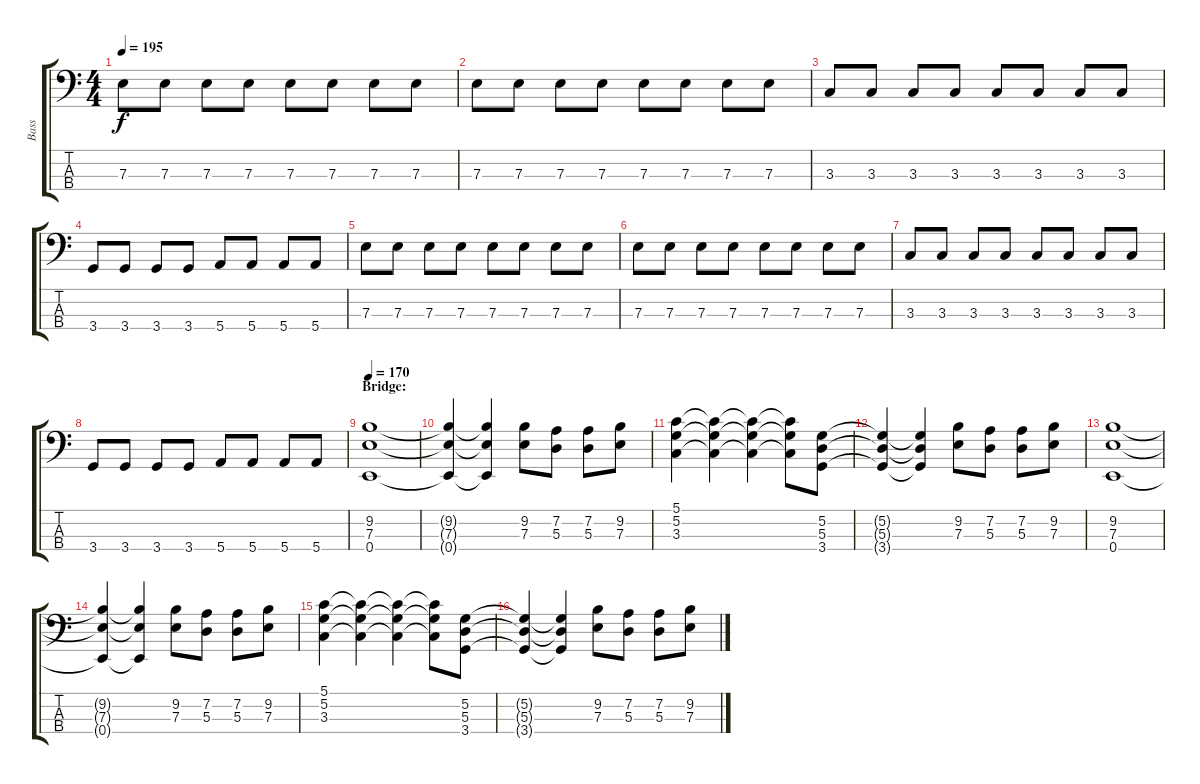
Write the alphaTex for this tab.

\track ("Bass" "Bass") {instrument electricbasspick}
\staff {score tabs}
\tuning (G2 D2 A1 E1) {hide}
\ts (4 4)
\tempo 195
\clef f4
\ks c
7.3.8{dy f} 7.3.8 7.3.8 7.3.8 7.3.8 7.3.8 7.3.8 7.3.8 |
7.3.8 7.3.8 7.3.8 7.3.8 7.3.8 7.3.8 7.3.8 7.3.8 |
3.3.8 3.3.8 3.3.8 3.3.8 3.3.8 3.3.8 3.3.8 3.3.8 |
3.4.8 3.4.8 3.4.8 3.4.8 5.4.8 5.4.8 5.4.8 5.4.8 |
7.3.8 7.3.8 7.3.8 7.3.8 7.3.8 7.3.8 7.3.8 7.3.8 |
7.3.8 7.3.8 7.3.8 7.3.8 7.3.8 7.3.8 7.3.8 7.3.8 |
3.3.8 3.3.8 3.3.8 3.3.8 3.3.8 3.3.8 3.3.8 3.3.8 |
3.4.8 3.4.8 3.4.8 3.4.8 5.4.8 5.4.8 5.4.8 5.4.8 |
\section ("" "Bridge:")
\tempo 170
(9.2 7.3 0.4).1 |
(9.2{t} 7.3{t} 0.4{t}).4 (9.2{t} 7.3{t} 0.4{t}).4 (9.2 7.3).8 (7.2 5.3).8 (7.2 5.3).8 (9.2 7.3).8 |
(5.1 5.2 3.3).4 (5.1{t} 5.2{t} 3.3{t}).4 (5.1{t} 5.2{t} 3.3{t}).4 (5.1{t} 5.2{t} 3.3{t}).8 (5.2 5.3 3.4).8 |
(5.2{t} 5.3{t} 3.4{t}).4 (5.2{t} 5.3{t} 3.4{t}).4 (9.2 7.3).8 (7.2 5.3).8 (7.2 5.3).8 (9.2 7.3).8 |
(9.2 7.3 0.4).1 |
(9.2{t} 7.3{t} 0.4{t}).4 (9.2{t} 7.3{t} 0.4{t}).4 (9.2 7.3).8 (7.2 5.3).8 (7.2 5.3).8 (9.2 7.3).8 |
(5.1 5.2 3.3).4 (5.1{t} 5.2{t} 3.3{t}).4 (5.1{t} 5.2{t} 3.3{t}).4 (5.1{t} 5.2{t} 3.3{t}).8 (5.2 5.3 3.4).8 |
(5.2{t} 5.3{t} 3.4{t}).4 (5.2{t} 5.3{t} 3.4{t}).4 (9.2 7.3).8 (7.2 5.3).8 (7.2 5.3).8 (9.2 7.3).8
